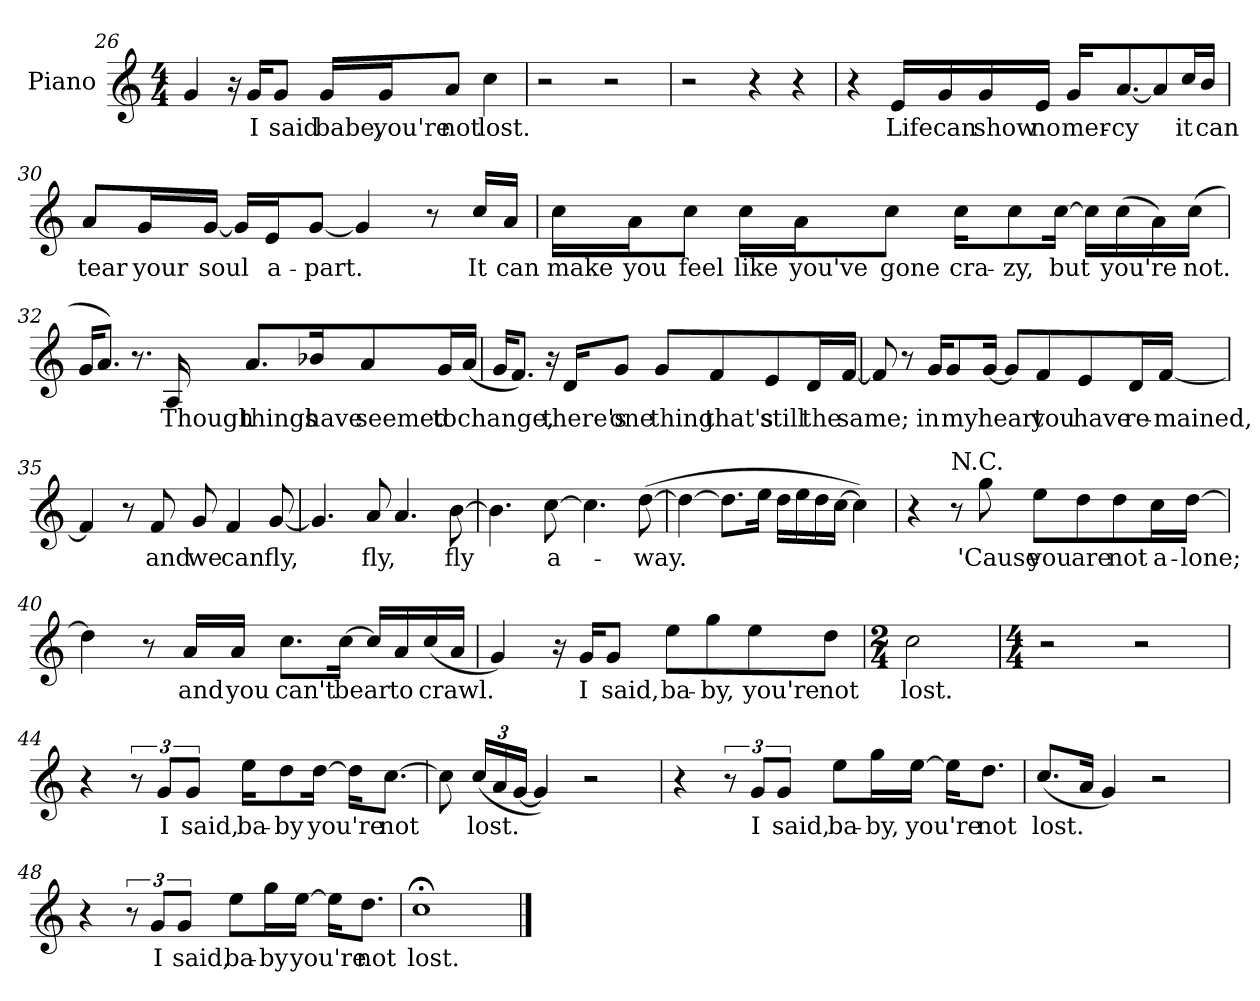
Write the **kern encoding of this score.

**kern	**text
*part1	*part1
*staff1	*staff1
*I"Piano	*
*I'Pno.	*
*clefG2	*
*k[]	*
*C:	*
*M4/4	*
=26	=26
4g/	.
16r	.
16g/KL	I
8g/J	said
16g/LL	babe,
16g/J	you're
8a/J	not
4cc\	lost.
=27	=27
2r	.
2r	.
!!LO:LB:g=z
=28	=28
2r	.
4r	.
4r	.
=29	=29
4r	.
16e/LL	Life
16g/	can
16g/	show
16e/JJ	no
16g/KL	mer-
[8.a/	-cy
8a/]	.
16cc/L	it
16b/JJ	can
=30	=30
8a/L	tear
16g/L	your
[16g/JJ	soul
16g/LL]	.
16e/J	a-
[8g/J	-part.
4g/]	.
8r	.
16cc/LL	It
16a/JJ	can
!!LO:LB:g=z
=31	=31
16cc\LL	make
16a\J	you
8cc\J	feel
16cc\LL	like
16a\J	you've
8cc\J	gone
16cc\KL	cra-
8cc\	-zy,
[16cc\Jk	but
16cc\LL]	.
(16cc\	you're
16a\)	.
(16cc\JJ	not.
!!LO:LB:g=z
=32	=32
16g/KL	.
8.a/J)	.
8.r	.
16A/	Though
8.a/L	things
16b-X/K	have
8a/	seemed
16g/L	to
(16a/JJ	change,
=33	=33
16g/KL	.
8.f/J)	.
16r	.
16d/KL	there's
8g/J	one
8g/L	thing
8f/	that's
8e/	still
16d/L	the
[16f/JJ	same;
!!LO:LB:g=z
=34	=34
8f/]	.
8r	.
16g/KL	in
8g/	my
[16g/Jk	heart
8g/L]	.
8f/	you
8e/	have
16d/L	re-
[16f/JJ	-mained,
=35	=35
4f/]	.
8r	.
8f/	and
8g/	we
4f/	can
[8g/	fly,
=36	=36
4.g/]	.
8a/	fly,
4.a/	.
[8b\	fly
!!LO:LB:g=z
=37	=37
4.b\]	.
[8cc\	a-
4.cc\]	.
([8dd\	-way.
=38	=38
4dd\_	.
8.dd\L]	.
16ee\Jk	.
16dd\LL	.
16ee\	.
16dd\	.
[16cc\JJ	.
4cc\])	.
=39	=39
4r	.
!LO:TX:a:t=N.C.	!
8r	.
8gg\	'Cause
8ee\L	you
8dd\	are
8dd\	not
16cc\L	a-
[16dd\JJ	-lone;
!!LO:PB:g=z
=40	=40
4dd\]	.
8r	.
16a/LL	and
16a/JJ	you
8.cc\L	can't
[16cc\Jk	bear
16cc/LL]	.
16a/	to
(16cc/	crawl.
16a/JJ	.
=41	=41
4g/)	.
16r	.
16g/KL	I
8g/J	said,
8ee\L	ba-
8gg\	-by,
8ee\	you're
8dd\J	not
=42	=42
*M2/4	*
2cc\	lost.
!!LO:LB:g=z
=43	=43
*M4/4	*
2r	.
2r	.
=44	=44
4r	.
12r	.
12g/L	I
12g/J	said,
16ee\KL	ba-
8dd\	-by
[16dd\Jk	you're
16dd\KL]	.
[8.cc\J	not
=45	=45
8cc\]	.
*Xbrackettup	*
(24cc/LL	lost.
24a/	.
[24g/JJ	.
4g/])	.
2r	.
!!LO:LB:g=z
=46	=46
4r	.
*brackettup	*
12r	.
12g/L	I
12g/J	said,
8ee\L	ba-
16gg\L	-by,
[16ee\JJ	you're
16ee\KL]	.
8.dd\J	not
=47	=47
(8.cc/L	lost.
16a/Jk	.
4g/)	.
2r	.
=48	=48
4r	.
12r	.
12g/L	I
12g/J	said,
8ee\L	ba-
16gg\L	-by
[16ee\JJ	you're
16ee\KL]	.
8.dd\J	not
=49	=49
1cc;<	lost.
==	==
*-	*-
